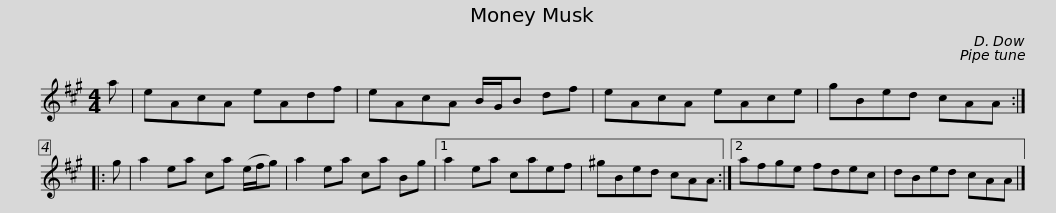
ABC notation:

X:1
L:1/8
M:4/4
I:linebreak $
K:A
V:1 treble
V:1
 a | eAcA eAdf | eAcA B/G/B df | eAcA eAce | gBed cAA :: %5
 g | a2 ea ca (e/f/g) |$ a2 ea ca Bg |1 a2 ea caef | ^gBed cAA :|2 %10
 afge fdec | dBed cAA |] %12
